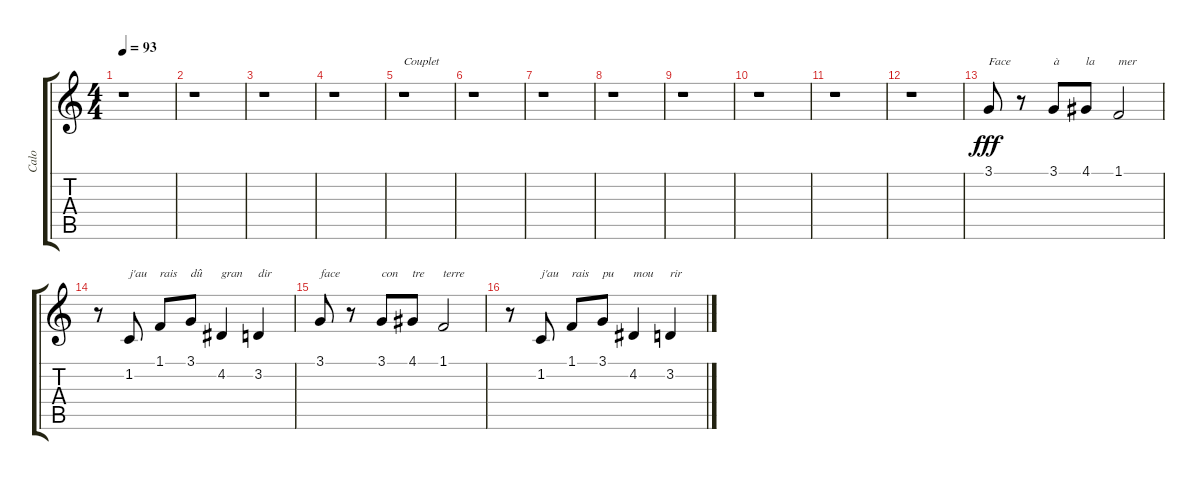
\track ("Calo" "Calo") {instrument sopranosax}
\staff {score tabs}
\tuning (E4 B3 G3 D3 A2 E2) {hide}
\ts (4 4)
\tempo 93
\clef g2
\ks c
r.1{dy fff instrument sopranosax} |
r.1 |
r.1 |
r.1 |
r.1{txt "Couplet"} |
r.1 |
r.1 |
r.1 |
r.1 |
r.1 |
r.1 |
r.1 |
3.1.8{txt "Face"} r.8 3.1.8{txt "à"} 4.1.8{txt "la"} 1.1.2{txt "mer"} |
r.8 1.2.8{txt "j'au"} 1.1.8{txt "rais"} 3.1.8{txt "dû"} 4.2.4{txt "gran"} 3.2.4{txt "dir"} |
3.1.8{txt "face"} r.8 3.1.8{txt "con"} 4.1.8{txt "tre"} 1.1.2{txt "terre"} |
r.8 1.2.8{txt "j'au"} 1.1.8{txt "rais"} 3.1.8{txt "pu"} 4.2.4{txt "mou"} 3.2.4{txt "rir"}
